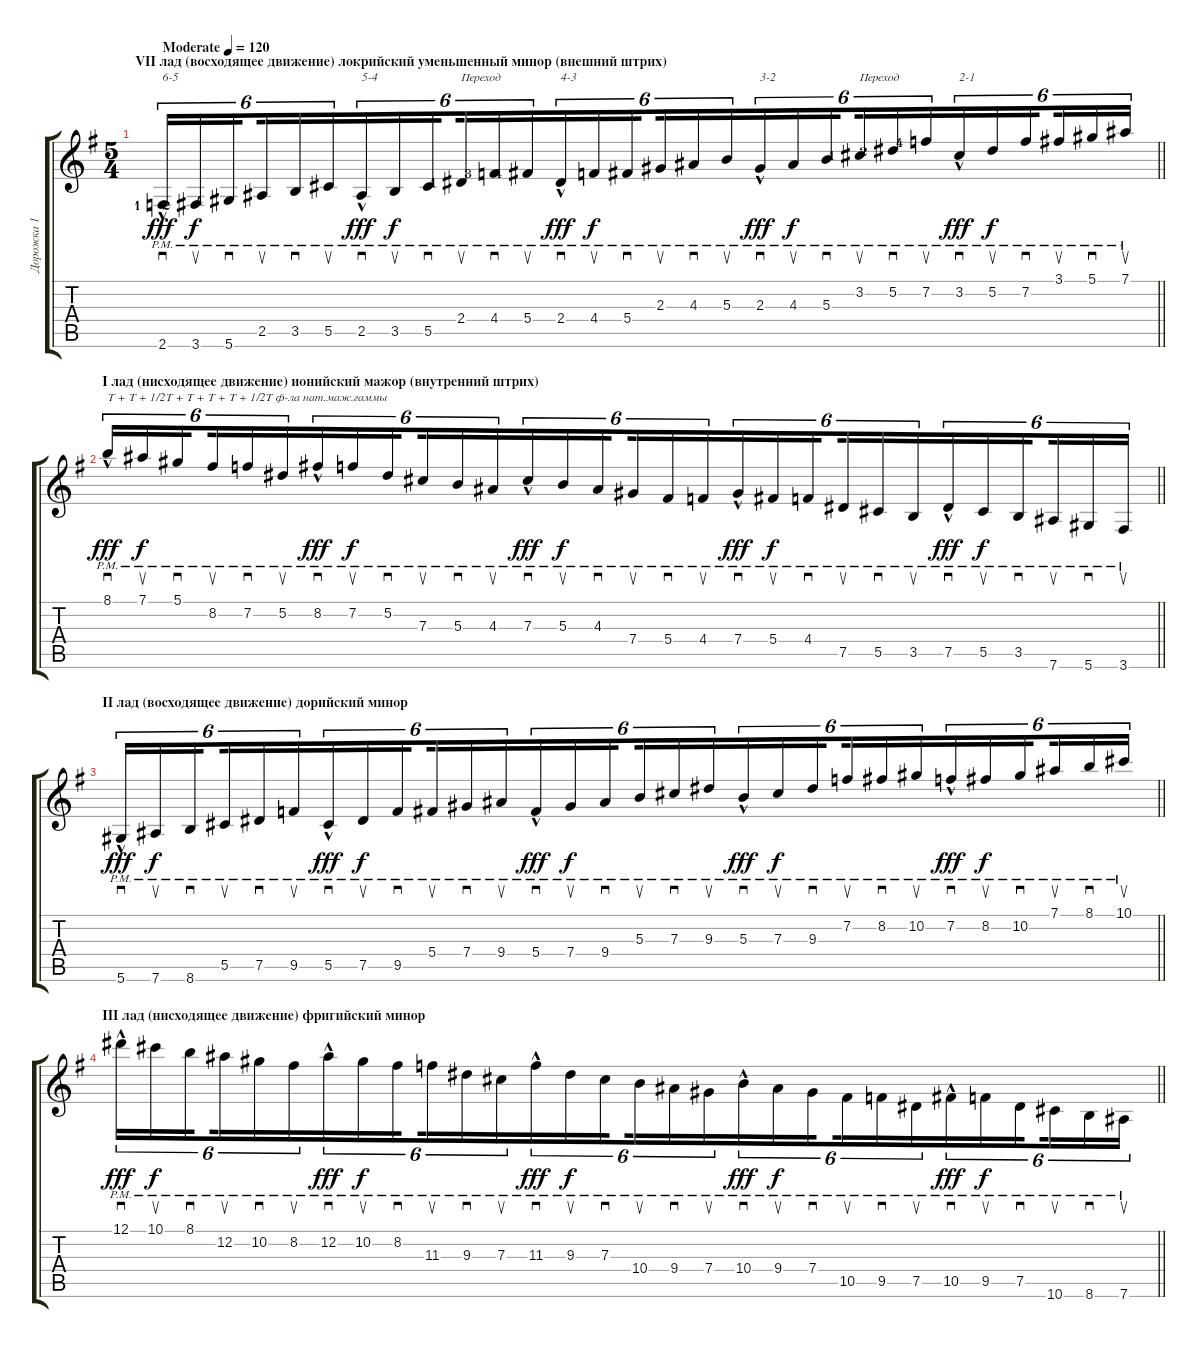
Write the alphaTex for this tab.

\track ("Дорожка 1" "Дорожка 1") {instrument distortionguitar}
\staff {score tabs}
\tuning (Eb4 Bb3 Gb3 Db3 Ab2 Eb2) {hide}
\ts (5 4)
\section ("" "VII лад (восходящее движение) локрийский уменьшенный минор (внешний штрих)")
\tempo (120 "Moderate")
\clef g2
\barLineRight lightlight
\ks g
2.6{hac pm lf 2}.16{sd tu (6 4) txt "6-5" dy fff instrument distortionguitar beam merge} 3.6{pm lf 3}.16{su tu (6 4) dy f beam merge} 5.6{pm lf 5}.16{sd tu (6 4) beam splitsecondary} 2.5{pm}.16{su tu (6 4) beam merge} 3.5{pm}.16{sd tu (6 4) beam merge} 5.5{pm}.16{su tu (6 4) beam merge} 2.5{hac pm}.16{sd tu (6 4) txt "5-4" dy fff beam merge} 3.5{pm}.16{su tu (6 4) dy f beam merge} 5.5{pm}.16{sd tu (6 4) beam splitsecondary} 2.4{pm lf 2}.16{su tu (6 4) txt "Переход" beam merge} 4.4{pm lf 4}.16{sd tu (6 4) beam merge} 5.4{pm lf 5}.16{su tu (6 4) beam merge} 2.4{hac pm}.16{sd tu (6 4) txt "4-3" dy fff beam merge} 4.4{pm}.16{su tu (6 4) dy f beam merge} 5.4{pm}.16{sd tu (6 4) beam splitsecondary} 2.3{pm}.16{su tu (6 4) beam merge} 4.3{pm}.16{sd tu (6 4) beam merge} 5.3{pm}.16{su tu (6 4) beam merge} 2.3{hac pm}.16{sd tu (6 4) txt "3-2" dy fff beam merge} 4.3{pm}.16{su tu (6 4) dy f beam merge} 5.3{pm}.16{sd tu (6 4) beam splitsecondary} 3.2{pm lf 2}.16{su tu (6 4) txt "Переход" beam merge} 5.2{pm lf 3}.16{sd tu (6 4) beam merge} 7.2{pm lf 5}.16{su tu (6 4) beam merge} 3.2{hac pm}.16{sd tu (6 4) txt "2-1" dy fff beam merge} 5.2{pm}.16{su tu (6 4) dy f beam merge} 7.2{pm}.16{sd tu (6 4) beam splitsecondary} 3.1{pm}.16{su tu (6 4) beam merge} 5.1{pm}.16{sd tu (6 4) beam merge} 7.1{pm}.16{su tu (6 4)} |
\section ("" "I лад (нисходящее движение) ионийский мажор (внутренний штрих)")
\barLineRight lightlight
8.1{hac pm}.16{sd tu (6 4) txt "T + T + 1/2T + T + T + T + 1/2T ф-ла нат.маж.гаммы" dy fff beam merge} 7.1{pm}.16{su tu (6 4) dy f beam merge} 5.1{pm}.16{sd tu (6 4) beam splitsecondary} 8.2{pm}.16{su tu (6 4) beam merge} 7.2{pm}.16{sd tu (6 4) beam merge} 5.2{pm}.16{su tu (6 4) beam merge} 8.2{hac pm}.16{sd tu (6 4) dy fff beam merge} 7.2{pm}.16{su tu (6 4) dy f beam merge} 5.2{pm}.16{sd tu (6 4) beam splitsecondary} 7.3{pm}.16{su tu (6 4) beam merge} 5.3{pm}.16{sd tu (6 4) beam merge} 4.3{pm}.16{su tu (6 4) beam merge} 7.3{hac pm}.16{sd tu (6 4) dy fff beam merge} 5.3{pm}.16{su tu (6 4) dy f beam merge} 4.3{pm}.16{sd tu (6 4) beam splitsecondary} 7.4{pm}.16{su tu (6 4) beam merge} 5.4{pm}.16{sd tu (6 4) beam merge} 4.4{pm}.16{su tu (6 4) beam merge} 7.4{hac pm}.16{sd tu (6 4) dy fff beam merge} 5.4{pm}.16{su tu (6 4) dy f beam merge} 4.4{pm}.16{sd tu (6 4) beam splitsecondary} 7.5{pm}.16{su tu (6 4) beam merge} 5.5{pm}.16{sd tu (6 4) beam merge} 3.5{pm}.16{su tu (6 4) beam merge} 7.5{hac pm}.16{sd tu (6 4) dy fff beam merge} 5.5{pm}.16{su tu (6 4) dy f beam merge} 3.5{pm}.16{sd tu (6 4) beam splitsecondary} 7.6{pm}.16{su tu (6 4) beam merge} 5.6{pm}.16{sd tu (6 4) beam merge} 3.6{pm}.16{su tu (6 4)} |
\section ("" "II лад (восходящее движение) дорийский минор")
\barLineRight lightlight
5.6{hac pm}.16{sd tu (6 4) dy fff beam merge} 7.6{pm}.16{su tu (6 4) dy f beam merge} 8.6{pm}.16{sd tu (6 4) beam splitsecondary} 5.5{pm}.16{su tu (6 4) beam merge} 7.5{pm}.16{sd tu (6 4) beam merge} 9.5{pm}.16{su tu (6 4) beam merge} 5.5{hac pm}.16{sd tu (6 4) dy fff beam merge} 7.5{pm}.16{su tu (6 4) dy f beam merge} 9.5{pm}.16{sd tu (6 4) beam splitsecondary} 5.4{pm}.16{su tu (6 4) beam merge} 7.4{pm}.16{sd tu (6 4) beam merge} 9.4{pm}.16{su tu (6 4) beam merge} 5.4{hac pm}.16{sd tu (6 4) dy fff beam merge} 7.4{pm}.16{su tu (6 4) dy f beam merge} 9.4{pm}.16{sd tu (6 4) beam splitsecondary} 5.3{pm}.16{su tu (6 4) beam merge} 7.3{pm}.16{sd tu (6 4) beam merge} 9.3{pm}.16{su tu (6 4) beam merge} 5.3{hac pm}.16{sd tu (6 4) dy fff beam merge} 7.3{pm}.16{su tu (6 4) dy f beam merge} 9.3{pm}.16{sd tu (6 4) beam splitsecondary} 7.2{pm}.16{su tu (6 4) beam merge} 8.2{pm}.16{sd tu (6 4) beam merge} 10.2{pm}.16{su tu (6 4) beam merge} 7.2{hac pm}.16{sd tu (6 4) dy fff beam merge} 8.2{pm}.16{su tu (6 4) dy f beam merge} 10.2{pm}.16{sd tu (6 4) beam splitsecondary} 7.1{pm}.16{su tu (6 4) beam merge} 8.1{pm}.16{sd tu (6 4) beam merge} 10.1{pm}.16{su tu (6 4)} |
\section ("" "III лад (нисходящее движение) фригийский минор")
\barLineRight lightlight
12.1{hac pm}.16{sd tu (6 4) dy fff beam merge} 10.1{pm}.16{su tu (6 4) dy f beam merge} 8.1{pm}.16{sd tu (6 4) beam splitsecondary} 12.2{pm}.16{su tu (6 4) beam merge} 10.2{pm}.16{sd tu (6 4) beam merge} 8.2{pm}.16{su tu (6 4) beam merge} 12.2{hac pm}.16{sd tu (6 4) dy fff beam merge} 10.2{pm}.16{su tu (6 4) dy f beam merge} 8.2{pm}.16{sd tu (6 4) beam splitsecondary} 11.3{pm}.16{su tu (6 4) beam merge} 9.3{pm}.16{sd tu (6 4) beam merge} 7.3{pm}.16{su tu (6 4) beam merge} 11.3{hac pm}.16{sd tu (6 4) dy fff beam merge} 9.3{pm}.16{su tu (6 4) dy f beam merge} 7.3{pm}.16{sd tu (6 4) beam splitsecondary} 10.4{pm}.16{su tu (6 4) beam merge} 9.4{pm}.16{sd tu (6 4) beam merge} 7.4{pm}.16{su tu (6 4) beam merge} 10.4{hac pm}.16{sd tu (6 4) dy fff beam merge} 9.4{pm}.16{su tu (6 4) dy f beam merge} 7.4{pm}.16{sd tu (6 4) beam splitsecondary} 10.5{pm}.16{su tu (6 4) beam merge} 9.5{pm}.16{sd tu (6 4) beam merge} 7.5{pm}.16{su tu (6 4) beam merge} 10.5{hac pm}.16{sd tu (6 4) dy fff beam merge} 9.5{pm}.16{su tu (6 4) dy f beam merge} 7.5{pm}.16{sd tu (6 4) beam splitsecondary} 10.6{pm}.16{su tu (6 4) beam merge} 8.6{pm}.16{sd tu (6 4) beam merge} 7.6{pm}.16{su tu (6 4)}
